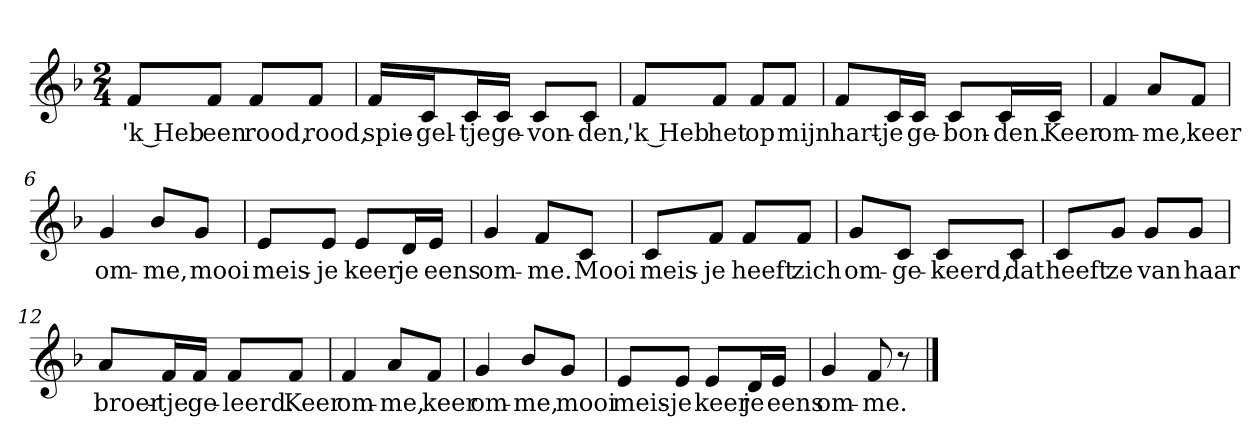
**kern	**text
*part1	*part1
*staff1	*staff1
*clefG2	*
*k[b-]	*
*F:	*
*M2/4	*
*MM120	*
=1	=1
8f/L	'k Heb
8f/J	een
8f/L	rood,
8f/J	rood,
=2	=2
16f/LL	spie-
16c/J	-gel-
16c/L	-tje
16c/JJ	ge-
8c/L	-von-
8c/J	-den,
=3	=3
8f/L	'k Heb
8f/J	het
8f/L	op
8f/J	mijn
=4	=4
8f/L	hart-
16c/L	-je
16c/JJ	ge-
8c/L	-bon-
16c/L	-den.
16c/JJ	Keer
=5	=5
4f	om-
8a/L	-me,
8f/J	keer
=6	=6
4g	om-
8b-/L	-me,
8g/J	mooi
=7	=7
8e/L	meis-
8e/J	-je
8e/L	keer
16d/L	je
16e/JJ	eens
=8	=8
4g	om-
8f/L	-me.
8c/J	Mooi
=9	=9
8c/L	meis-
8f/J	-je
8f/L	heeft
8f/J	zich
=10	=10
8g/L	om-
8c/J	-ge-
8c/L	-keerd,
8c/J	dat
=11	=11
8c/L	heeft
8g/J	ze
8g/L	van
8g/J	haar
=12	=12
8a/L	broer-
16f/L	-tje
16f/JJ	ge-
8f/L	-leerd.
8f/J	Keer
=13	=13
4f	om-
8a/L	-me,
8f/J	keer
=14	=14
4g	om-
8b-/L	-me,
8g/J	mooi
=15	=15
8e/L	meis-
8e/J	-je
8e/L	keer
16d/L	je
16e/JJ	eens
=16	=16
4g	om-
8f	-me.
8r	.
==	==
*-	*-
